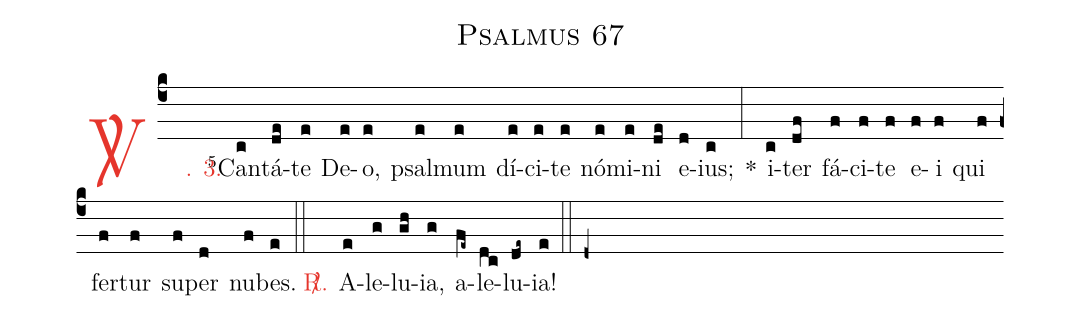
name: Psalmus 67;
%%
(c4)

<c><sp>V/</sp>. 3.</c>() <v>\VSup{5}</v>Can(c)tá(de)te(e) De(e)o,(e) psal(e)mum(e) dí(e)ci(e)te(e) nó(e)mi(e)ni(de) e(d)ius;(c) *(:) i(c)ter(df) fá(f)ci(f)te(f) e(f)i(f) qui(f) fer(f)tur(f) su(f)per(d) nu(f)bes.(e)

(::)

<nlba><c><sp>R/</sp>.</c>() A</nlba>(e)le(g)lu(gh)ia,(g) a(fe~)le(dc)lu(de~)ia!(e)

(::)

(d+)
